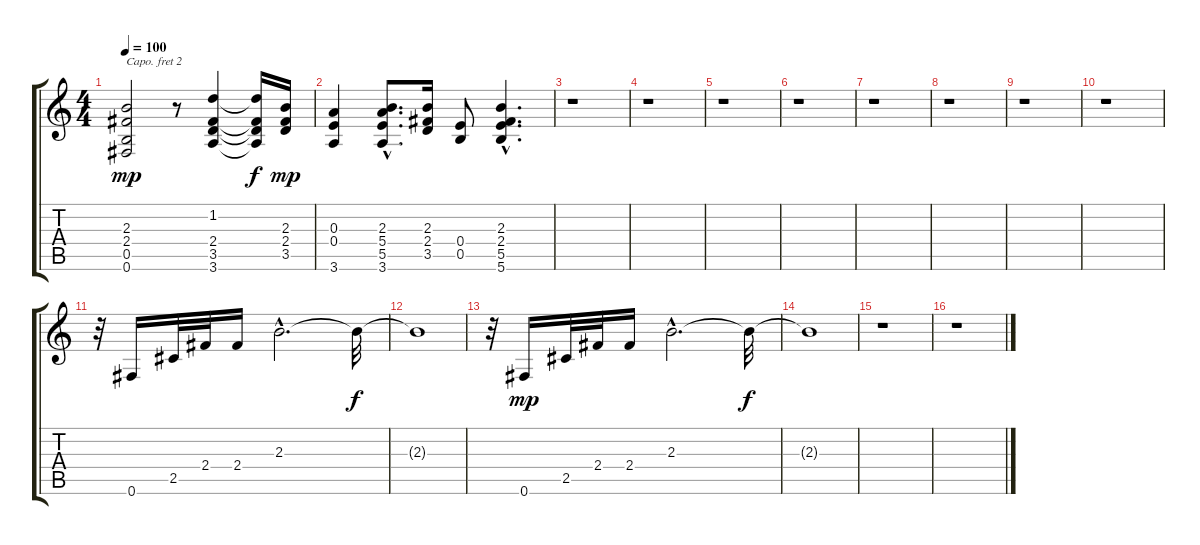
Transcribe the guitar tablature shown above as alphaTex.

\track "" {instrument acousticguitarsteel}
\staff {score tabs}
\capo 2
\tuning (E4 B3 G3 D3 A2 E2) {hide}
\ts (4 4)
\tempo 100
\clef g2
\ks c
(2.3 2.4 0.5 0.6).2{dy mp} r.8 (1.2 2.4 3.5 3.6).4 (1.2{t} 2.4{t} 3.5{t} 3.6{t}).16{dy f} (2.3 2.4 3.5).16{dy mp} |
(0.3 0.4 3.6).4 (2.3{hac} 5.4{hac} 5.5{hac} 3.6{hac}).8{d} (2.3 2.4 3.5).16 (0.4 0.5).8 (2.3{hac} 2.4{hac} 5.5{hac} 5.6{hac}).4{d} |
r.1 |
r.1 |
r.1 |
r.1 |
r.1 |
r.1 |
r.1 |
r.1 |
r.32 0.6.16 2.5.32 2.4.32 2.4.16 2.3{hac}.2{d} 2.3{t}.32{dy f} |
2.3{t}.1 |
r.32 0.6.16{dy mp} 2.5.32 2.4.32 2.4.16 2.3{hac}.2{d} 2.3{t}.32{dy f} |
2.3{t}.1 |
r.1 |
r.1
